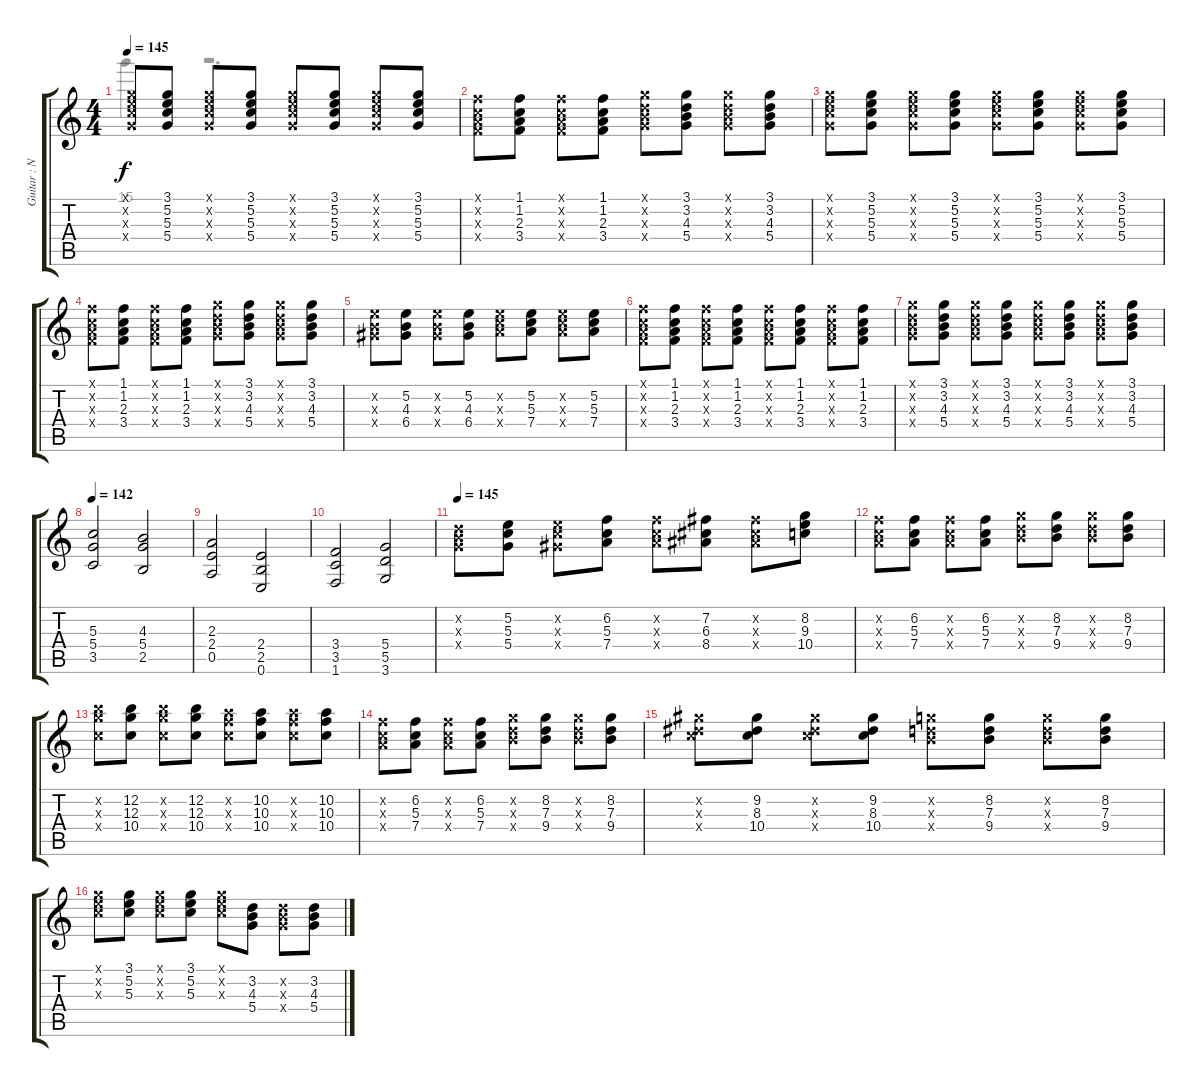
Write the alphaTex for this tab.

\track ("Guitar : Nakano Azusa" "Guitar : N") {instrument overdrivenguitar}
\staff {score tabs}
\tuning (E4 B3 G3 D3 A2 E2) {hide}
\voice
\ts (4 4)
\tempo 145
\clef g2
\ks c
(3.1{x} 5.2{x} 5.3{x} 5.4{x}).8{dy f} (3.1 5.2 5.3 5.4).8 (3.1{x} 5.2{x} 5.3{x} 5.4{x}).8 (3.1 5.2 5.3 5.4).8 (3.1{x} 5.2{x} 5.3{x} 5.4{x}).8 (3.1 5.2 5.3 5.4).8 (3.1{x} 5.2{x} 5.3{x} 5.4{x}).8 (3.1 5.2 5.3 5.4).8 |
(1.1{x} 1.2{x} 2.3{x} 3.4{x}).8 (1.1 1.2 2.3 3.4).8 (1.1{x} 1.2{x} 2.3{x} 3.4{x}).8 (1.1 1.2 2.3 3.4).8 (3.1{x} 3.2{x} 4.3{x} 5.4{x}).8 (3.1 3.2 4.3 5.4).8 (3.1{x} 3.2{x} 4.3{x} 5.4{x}).8 (3.1 3.2 4.3 5.4).8 |
(3.1{x} 5.2{x} 5.3{x} 5.4{x}).8 (3.1 5.2 5.3 5.4).8 (3.1{x} 5.2{x} 5.3{x} 5.4{x}).8 (3.1 5.2 5.3 5.4).8 (3.1{x} 5.2{x} 5.3{x} 5.4{x}).8 (3.1 5.2 5.3 5.4).8 (3.1{x} 5.2{x} 5.3{x} 5.4{x}).8 (3.1 5.2 5.3 5.4).8 |
(1.1{x} 1.2{x} 2.3{x} 3.4{x}).8 (1.1 1.2 2.3 3.4).8 (1.1{x} 1.2{x} 2.3{x} 3.4{x}).8 (1.1 1.2 2.3 3.4).8 (3.1{x} 3.2{x} 4.3{x} 5.4{x}).8 (3.1 3.2 4.3 5.4).8 (3.1{x} 3.2{x} 4.3{x} 5.4{x}).8 (3.1 3.2 4.3 5.4).8 |
(5.2{x} 4.3{x} 6.4{x}).8 (5.2 4.3 6.4).8 (5.2{x} 4.3{x} 6.4{x}).8 (5.2 4.3 6.4).8 (5.2{x} 5.3{x} 7.4{x}).8 (5.2 5.3 7.4).8 (5.2{x} 5.3{x} 7.4{x}).8 (5.2 5.3 7.4).8 |
(1.1{x} 1.2{x} 2.3{x} 3.4{x}).8 (1.1 1.2 2.3 3.4).8 (1.1{x} 1.2{x} 2.3{x} 3.4{x}).8 (1.1 1.2 2.3 3.4).8 (1.1{x} 1.2{x} 2.3{x} 3.4{x}).8 (1.1 1.2 2.3 3.4).8 (1.1{x} 1.2{x} 2.3{x} 3.4{x}).8 (1.1 1.2 2.3 3.4).8 |
(3.1{x} 3.2{x} 4.3{x} 5.4{x}).8 (3.1 3.2 4.3 5.4).8 (3.1{x} 3.2{x} 4.3{x} 5.4{x}).8 (3.1 3.2 4.3 5.4).8 (3.1{x} 3.2{x} 4.3{x} 5.4{x}).8 (3.1 3.2 4.3 5.4).8 (3.1{x} 3.2{x} 4.3{x} 5.4{x}).8 (3.1 3.2 4.3 5.4).8 |
\tempo 142
(5.3 5.4 3.5).2 (4.3 5.4 2.5).2 |
(2.3 2.4 0.5).2 (2.4 2.5 0.6).2 |
(3.4 3.5 1.6).2 (5.4 5.5 3.6).2 |
\tempo 145
(3.2{x} 4.3{x} 5.4{x}).8 (5.2 5.3 5.4).8 (5.2{x} 5.3{x} 6.4{x}).8 (6.2 5.3 7.4).8 (6.2{x} 5.3{x} 7.4{x}).8 (7.2 6.3 8.4).8 (7.2{x} 6.3{x} 8.4{x}).8 (8.2 9.3 10.4).8 |
(6.2{x} 5.3{x} 7.4{x}).8 (6.2 5.3 7.4).8 (6.2{x} 5.3{x} 7.4{x}).8 (6.2 5.3 7.4).8 (8.2{x} 7.3{x} 9.4{x}).8 (8.2 7.3 9.4).8 (8.2{x} 7.3{x} 9.4{x}).8 (8.2 7.3 9.4).8 |
(12.2{x} 12.3{x} 10.4{x}).8 (12.2 12.3 10.4).8 (12.2{x} 12.3{x} 10.4{x}).8 (12.2 12.3 10.4).8 (10.2{x} 10.3{x} 10.4{x}).8 (10.2 10.3 10.4).8 (10.2{x} 10.3{x} 10.4{x}).8 (10.2 10.3 10.4).8 |
(6.2{x} 5.3{x} 7.4{x}).8 (6.2 5.3 7.4).8 (6.2{x} 5.3{x} 7.4{x}).8 (6.2 5.3 7.4).8 (8.2{x} 7.3{x} 9.4{x}).8 (8.2 7.3 9.4).8 (8.2{x} 7.3{x} 9.4{x}).8 (8.2 7.3 9.4).8 |
(9.2{x} 8.3{x} 10.4{x}).8 (9.2 8.3 10.4).8 (9.2{x} 8.3{x} 10.4{x}).8 (9.2 8.3 10.4).8 (8.2{x} 7.3{x} 9.4{x}).8 (8.2 7.3 9.4).8 (8.2{x} 7.3{x} 9.4{x}).8 (8.2 7.3 9.4).8 |
(3.1{x} 5.2{x} 5.3{x}).8 (3.1 5.2 5.3).8 (3.1{x} 5.2{x} 5.3{x}).8 (3.1 5.2 5.3).8 (3.1{x} 5.2{x} 5.3{x}).8 (3.2 4.3 5.4).8 (3.2{x} 4.3{x} 5.4{x}).8 (3.2 4.3 5.4).8
\voice
\clef g2
\ottava regular
\simile none
\ks c
15.1.4{dy f} r.2{d} |
|
|
|
|
|
|
|
|
|
|
|
|
|
|
